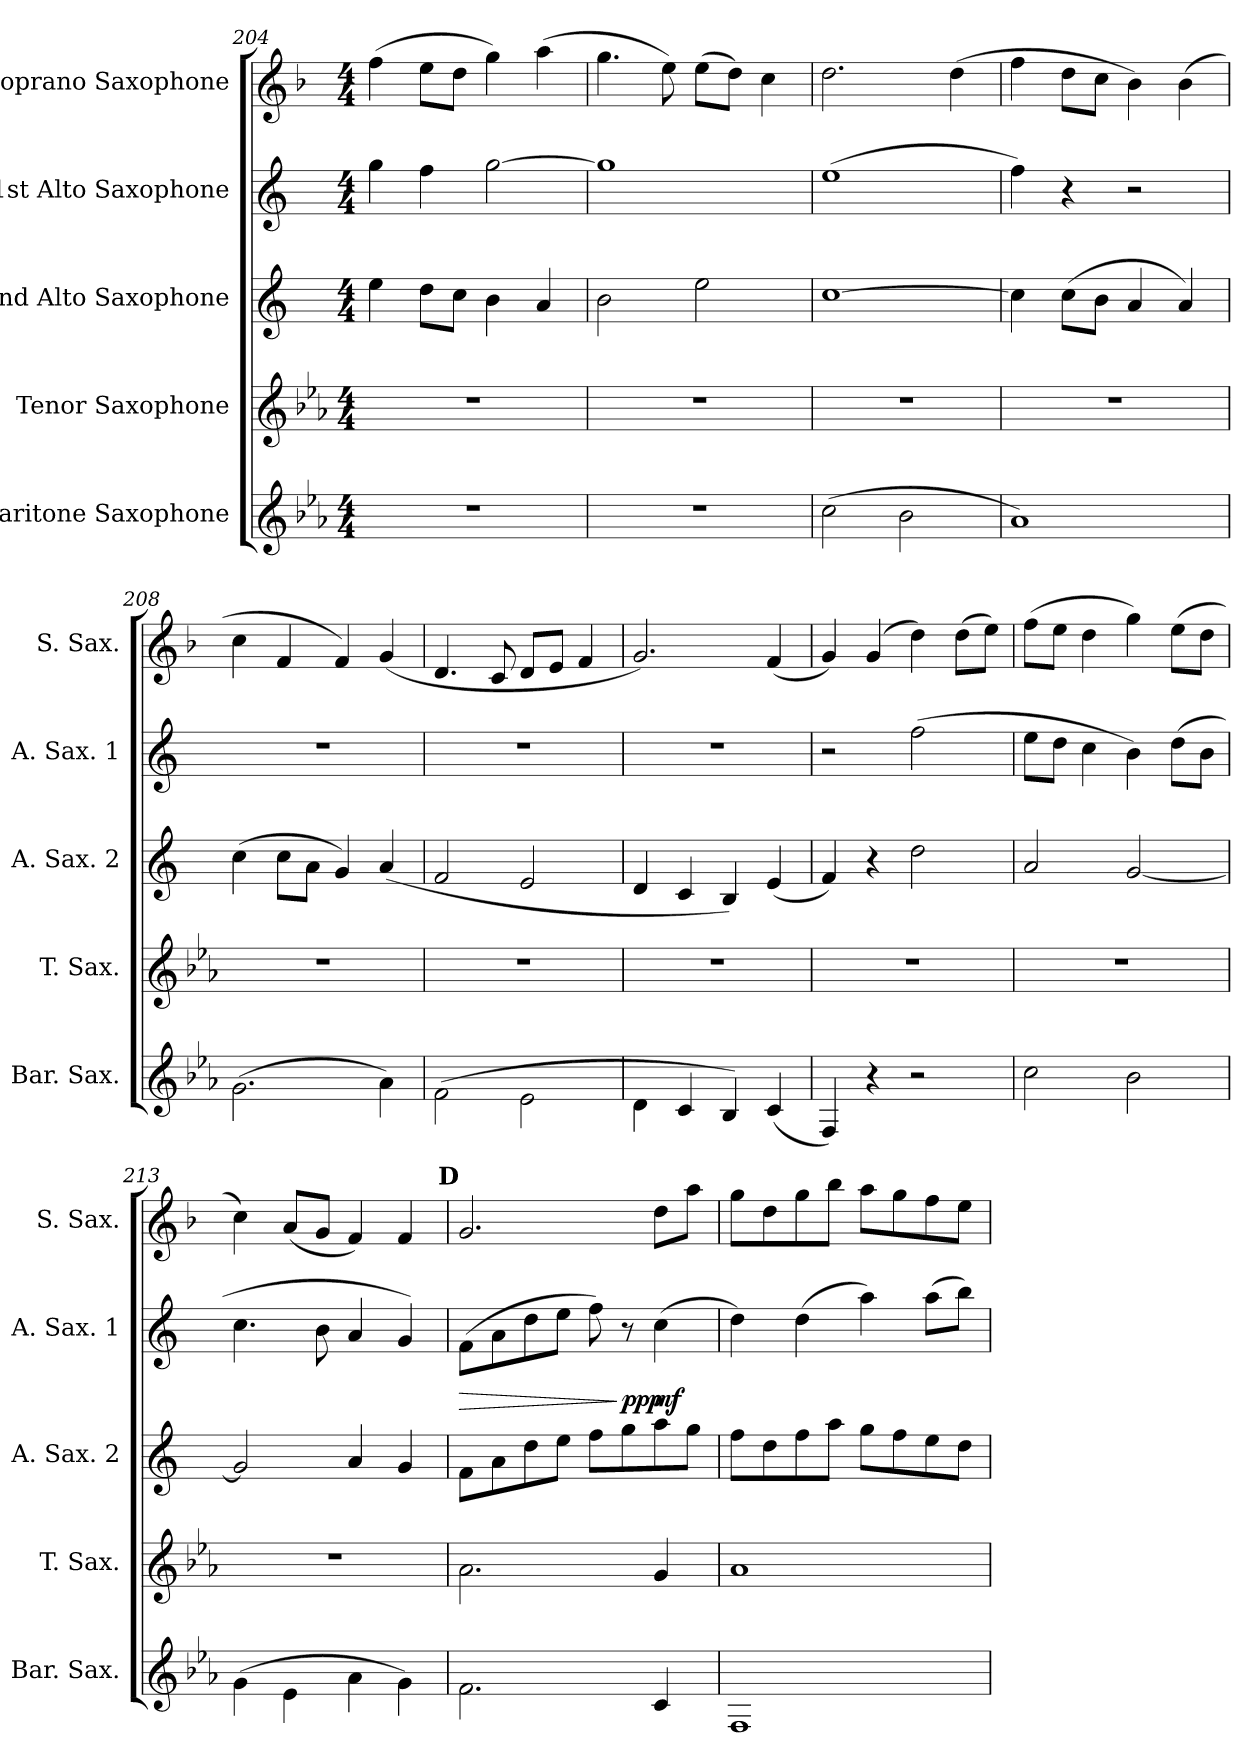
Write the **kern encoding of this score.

**kern	**kern	**kern	**kern	**dynam	**kern
*part5	*part4	*part3	*part2	*part2	*part1
*staff5	*staff4	*staff3	*staff2	*staff2	*staff1
*I"Baritone Saxophone	*I"Tenor Saxophone	*I"2nd Alto Saxophone	*I"1st Alto Saxophone	*	*I"Soprano Saxophone
*I'Bar. Sax.	*I'T. Sax.	*I'A. Sax. 2	*I'A. Sax. 1	*	*I'S. Sax.
*clefG2	*clefG2	*clefG2	*clefG2	*	*clefG2
*ITrd12c21	*ITrd8c14	*ITrd5c9	*ITrd5c9	*	*ITrd1c2
*k[b-e-a-]	*k[b-e-a-]	*k[b-e-a-]	*k[b-e-a-]	*	*k[b-e-a-]
*M4/4	*M4/4	*M4/4	*M4/4	*	*M4/4
=204	=204	=204	=204	=204	=204
1r	1r	4g\	4b-\	.	(4ee-\
.	.	8f\L	4a-\	.	8dd\L
.	.	8e-\J	.	.	8cc\J
.	.	4d\	[2b-\	.	4ff\)
.	.	4c/	.	.	(4gg\
=205	=205	=205	=205	=205	=205
1r	1r	2d\	1b-]	.	4.ff\
.	.	.	.	.	8dd\)
.	.	2g\	.	.	(8dd\L
.	.	.	.	.	8cc\J)
.	.	.	.	.	4b-\
=206	=206	=206	=206	=206	=206
(2c\	1r	[1e-	(1g	.	2.cc\
2B-\	.	.	.	.	.
.	.	.	.	.	(4cc\
!!LO:LB:g=z
=207	=207	=207	=207	=207	=207
1A-)	1r	4e-\]	4a-\)	.	4ee-\
.	.	(8e-\L	4r	.	8cc\L
.	.	8d\J	.	.	8b-\J
.	.	4c/	2r	.	4a-\)
.	.	4c/)	.	.	(4a-\
=208	=208	=208	=208	=208	=208
(2.G\	1r	(4e-\	1r	.	4b-\
.	.	8e-\L	.	.	4e-/
.	.	8c\J	.	.	.
.	.	4B-/)	.	.	4e-/)
4A-\)	.	(4c/	.	.	(4f/
=209	=209	=209	=209	=209	=209
(2F\	1r	2A-/	1r	.	4.c/
.	.	.	.	.	8B-/
2E-\	.	2G/	.	.	8c/L
.	.	.	.	.	8d/J
.	.	.	.	.	4e-/
=210	=210	=210	=210	=210	=210
4D\	1r	4F/	1r	.	2.f/)
4C/	.	4E-/	.	.	.
4BB-/)	.	4D/)	.	.	.
(4C/	.	(4G/	.	.	(4e-/
=211	=211	=211	=211	=211	=211
4FF/)	1r	4A-/)	2r	.	4f/)
4r	.	4r	.	.	(4f/
2r	.	2f\	(2a-\	.	4cc\)
.	.	.	.	.	(8cc\L
.	.	.	.	.	8dd\J)
=212	=212	=212	=212	=212	=212
2c\	1r	2c/	8g\L	.	(8ee-\L
.	.	.	8f\J	.	8dd\J
.	.	.	4e-\	.	4cc\
2B-\	.	[2B-/	4d\)	.	4ff\)
.	.	.	(8f\L	.	(8dd\L
.	.	.	8d\J	.	8cc\J
=213	=213	=213	=213	=213	=213
(4G\	1r	2B-/]	4.e-\	.	4b-\)
4E-\	.	.	.	.	(8g/L
.	.	.	8d\	.	8f/J
4A-\	.	4c/	4c/	.	4e-/)
4G\)	.	4B-/	4B-/)	.	4e-/
!!LO:PB:g=z
!!LO:REH:place=s1:a:B:enc=none:fs=14:t=D
=214	=214	=214	=214	=214	=214
!	!	!	!	!LO:HP:b	!
2.F\	2.A-\	8A-\L	(8A-\L	>	2.f/
.	.	8c\	8c\	.	.
.	.	8f\	8f\	.	.
.	.	8g\J	8g\J	.	.
.	.	8a-\L	8a-\)	.	.
!	!	!	!	!LO:DY:n=1:b	!
.	.	8b-\	8r	] ppp	.
!	!	!	!	!LO:DY:n=2:b	!
4C/	4G/	8cc\	(4e-\	mf	8cc\L
.	.	8b-\J	.	.	8gg\J
=215	=215	=215	=215	=215	=215
1FF	1A-	8a-\L	4f\)	.	8ff\L
.	.	8f\	.	.	8cc\
.	.	8a-\	(4f\	.	8ff\
.	.	8cc\J	.	.	8aa-\J
.	.	8b-\L	4cc\)	.	8gg\L
.	.	8a-\	.	.	8ff\
.	.	8g\	(8cc\L	.	8ee-\
.	.	8f\J	8dd\J)	.	8dd\J
=	=	=	=	=	=
*-	*-	*-	*-	*-	*-
